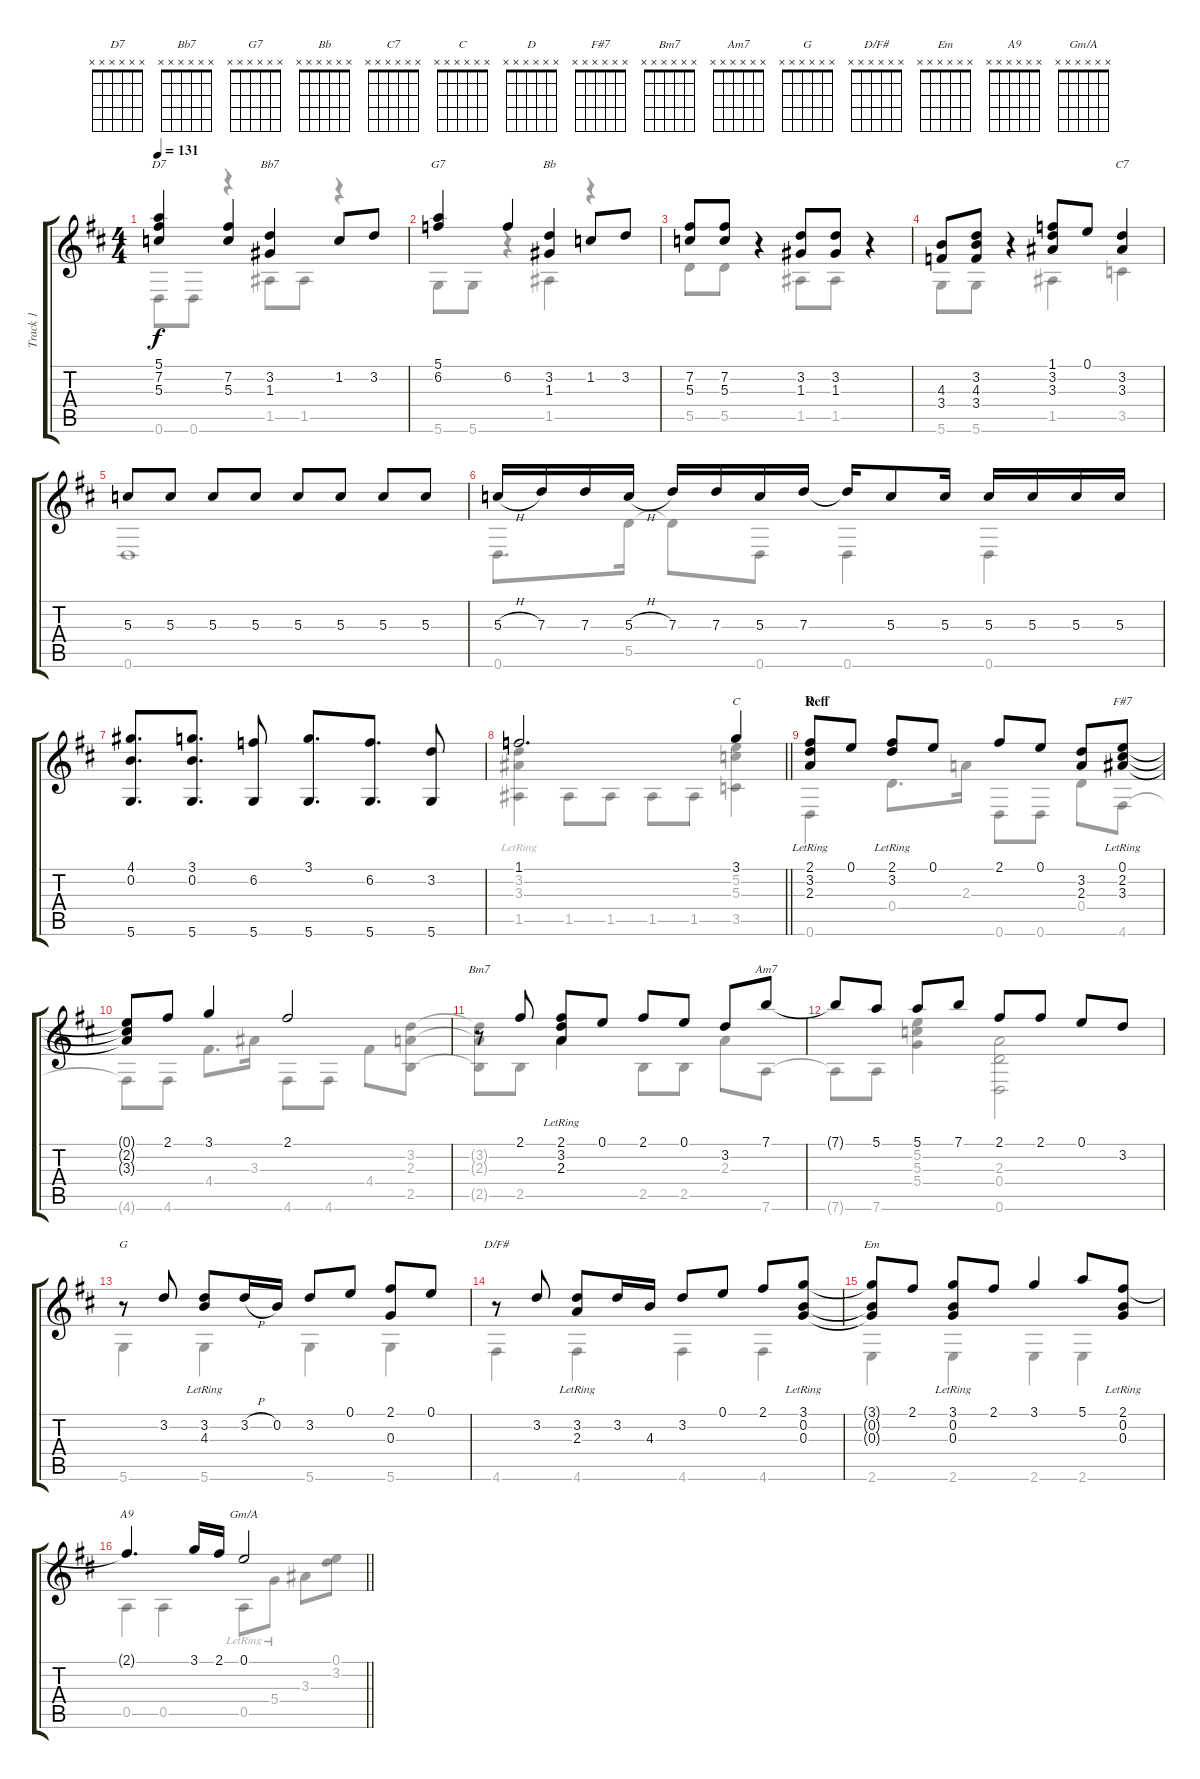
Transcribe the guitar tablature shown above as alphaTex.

\track ("Track 1" "Track 1") {instrument acousticguitarnylon}
\staff {score tabs}
\tuning (E4 B3 G3 D3 A2 D2) {hide}
\chord ("D7" x x x x x x)
\chord ("Bb7" x x x x x x)
\chord ("G7" x x x x x x)
\chord ("Bb" x x x x x x)
\chord ("C7" x x x x x x)
\chord ("C" x x x x x x)
\chord ("D" x x x x x x)
\chord ("F#7" x x x x x x)
\chord ("Bm7" x x x x x x)
\chord ("Am7" x x x x x x)
\chord ("G" x x x x x x)
\chord ("D/F#" x x x x x x)
\chord ("Em" x x x x x x)
\chord ("A9" x x x x x x)
\chord ("Gm/A" x x x x x x)
\voice
\ts (4 4)
\tempo 131
\clef g2
\ks d
(5.1 7.2 5.3).4{ch "D7" dy f} (7.2 5.3).4 (3.2 1.3).4{ch "Bb7"} 1.2.8 3.2.8 |
(5.1 6.2).4{ch "G7"} 6.2.4 (3.2 1.3).4{ch "Bb"} 1.2.8 3.2.8 |
(7.2 5.3).8 (7.2 5.3).8 r.4 (3.2 1.3).8 (3.2 1.3).8 r.4 |
(4.3 3.4).8 (3.2 4.3 3.4).8 r.4 (1.1 3.2 3.3).8 0.1.8 (3.2 3.3).4{ch "C7"} |
5.3.8 5.3.8 5.3.8 5.3.8 5.3.8 5.3.8 5.3.8 5.3.8 |
5.3{h}.16 7.3.16 7.3.16 5.3{h}.16 7.3.16 7.3.16 5.3.16 7.3.16 7.3{t}.16 5.3.8 5.3.16 5.3.16 5.3.16 5.3.16 5.3.16 |
(4.1 0.2 5.6).8{d} (3.1 0.2 5.6).8{d} (6.2 5.6).8 (3.1 5.6).8{d} (6.2 5.6).8{d} (3.2 5.6).8 |
\barLineRight lightlight
1.1.2{d} 3.1.4{ch "C"} |
\section ("" "Reff")
(2.1{lr} 3.2{lr} 2.3{lr}).8{ch "D"} 0.1.8 (2.1{lr} 3.2{lr}).8 0.1.8 2.1.8 0.1.8 (3.2 2.3).8 (0.1{lr} 2.2{lr} 3.3{lr}).8{ch "F#7"} |
(0.1{t} 2.2{t} 3.3{t}).8 2.1.8 3.1.4 2.1.2 |
r.8{ch "Bm7"} 2.1.8 (2.1{lr} 3.2{lr} 2.3{lr}).8 0.1.8 2.1.8 0.1.8 3.2.8 7.1.8{ch "Am7"} |
7.1{t}.8 5.1.8 5.1.8 7.1.8 2.1.8 2.1.8 0.1.8 3.2.8 |
r.8{ch "G"} 3.2.8 (3.2 4.3{lr}).8 3.2{h}.16 0.2.16 3.2.8 0.1.8 (2.1 0.3).8 0.1.8 |
r.8{ch "D/F#"} 3.2.8 (3.2 2.3{lr}).8 3.2.16 4.3.16 3.2.8 0.1.8 2.1.8 (3.1{lr} 0.2{lr} 0.3{lr}).8 |
(3.1{t} 0.2{t} 0.3{t}).8{ch "Em"} 2.1.8 (3.1 0.2{lr} 0.3{lr}).8 2.1.8 3.1.4 5.1.8 (2.1{lr} 0.2{lr} 0.3{lr}).8 |
\barLineRight lightlight
2.1{t}.4{d ch "A9"} 3.1.16 2.1.16 0.1.2{ch "Gm/A"}
\voice
\clef g2
\ottava regular
\simile none
\ks d
0.6.8{dy f} 0.6.8 r.4 1.5.8 1.5.8 r.4 |
5.6.8 5.6.8 r.4 1.5.4 r.4 |
5.5.8 5.5.8 r.4 1.5.8 1.5.8 r.4 |
5.6.8 5.6.8 r.4 1.5.4 3.5.4 |
0.6.1 |
0.6.8{d} 5.5.16 5.5{t}.8 0.6.8 0.6.4 0.6.4 |
|
\barLineRight lightlight
(3.2{lr} 3.3{lr} 1.5{lr}).4 1.5.8 1.5.8 1.5.8 1.5.8 (5.2 5.3 3.5).4 |
0.6.4 0.4.8{d} 2.3.16 0.6.8 0.6.8 0.4.8 4.6.8 |
4.6{t}.8 4.6.8 4.4.8{d} 3.3.16 4.6.8 4.6.8 4.4.8 (3.2 2.3 2.5).8 |
(3.2{t} 2.3{t} 2.5{t}).8 2.5.8 2.3.4 2.5.8 2.5.8 2.3.8 7.6.8 |
7.6{t}.8 7.6.8 (5.2 5.3 5.4).4 (2.3 0.4 0.6).2 |
5.6.4 5.6.4 5.6.4 5.6.4 |
4.6.4 4.6.4 4.6.4 4.6.4 |
2.6.4 2.6.4 2.6.4 2.6.4 |
\barLineRight lightlight
0.5.4 0.5.4 0.5{lr}.8 5.4{lr}.8 3.3.8 (0.1 3.2).8
